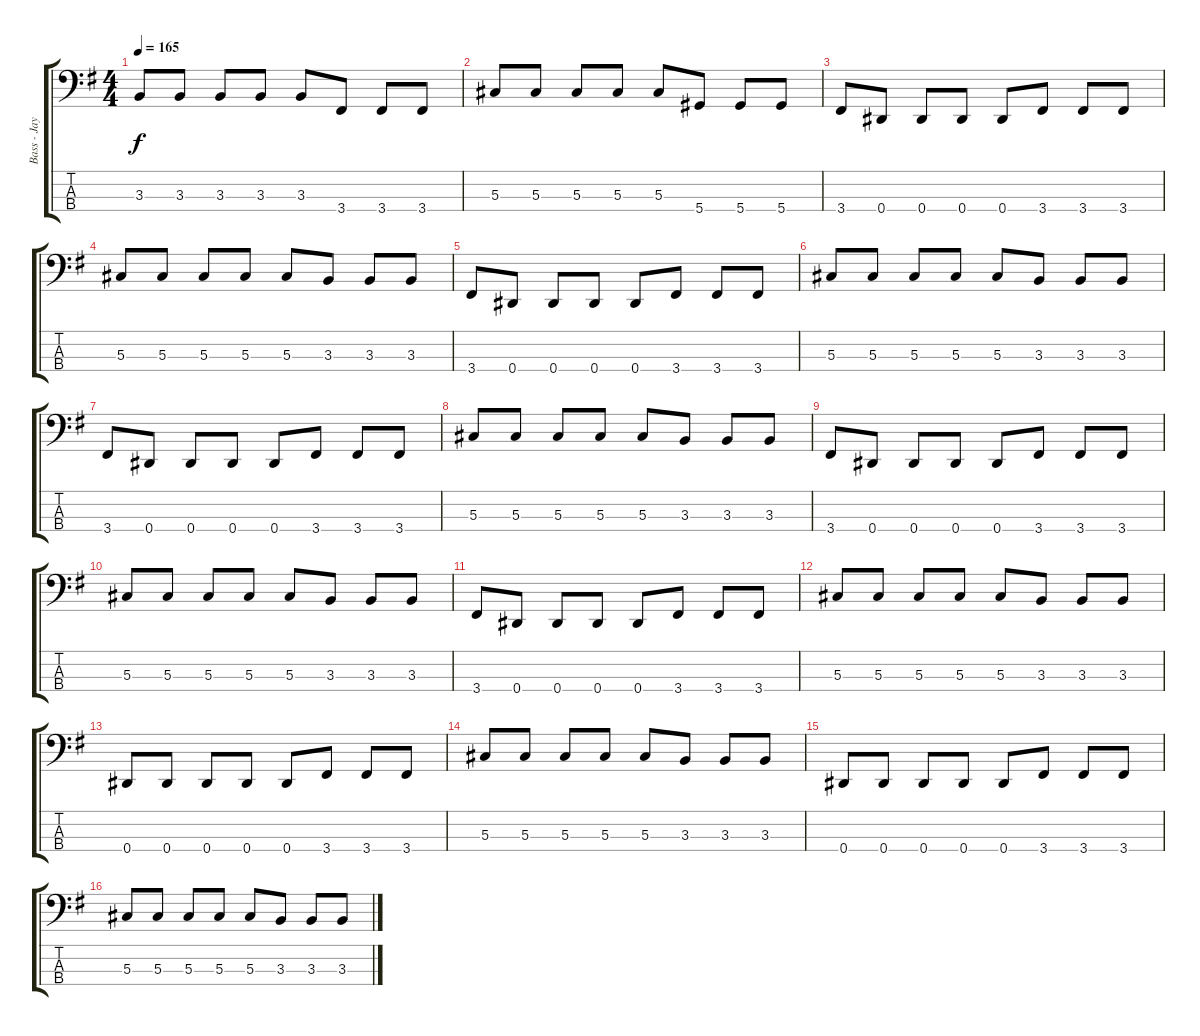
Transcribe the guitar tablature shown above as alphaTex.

\track ("Bass - Jay Bentley" "Bass - Jay") {instrument electricbasspick}
\staff {score tabs}
\tuning (Gb2 Db2 Ab1 Eb1) {hide}
\ts (4 4)
\tempo 165
\clef f4
\ks g
3.3.8{dy f instrument electricbasspick} 3.3.8 3.3.8 3.3.8 3.3.8 3.4.8 3.4.8 3.4.8 |
5.3.8 5.3.8 5.3.8 5.3.8 5.3.8 5.4.8 5.4.8 5.4.8 |
3.4.8 0.4.8 0.4.8 0.4.8 0.4.8 3.4.8 3.4.8 3.4.8 |
5.3.8 5.3.8 5.3.8 5.3.8 5.3.8 3.3.8 3.3.8 3.3.8 |
3.4.8 0.4.8 0.4.8 0.4.8 0.4.8 3.4.8 3.4.8 3.4.8 |
5.3.8 5.3.8 5.3.8 5.3.8 5.3.8 3.3.8 3.3.8 3.3.8 |
3.4.8 0.4.8 0.4.8 0.4.8 0.4.8 3.4.8 3.4.8 3.4.8 |
5.3.8 5.3.8 5.3.8 5.3.8 5.3.8 3.3.8 3.3.8 3.3.8 |
3.4.8 0.4.8 0.4.8 0.4.8 0.4.8 3.4.8 3.4.8 3.4.8 |
5.3.8 5.3.8 5.3.8 5.3.8 5.3.8 3.3.8 3.3.8 3.3.8 |
3.4.8 0.4.8 0.4.8 0.4.8 0.4.8 3.4.8 3.4.8 3.4.8 |
5.3.8 5.3.8 5.3.8 5.3.8 5.3.8 3.3.8 3.3.8 3.3.8 |
0.4.8 0.4.8 0.4.8 0.4.8 0.4.8 3.4.8 3.4.8 3.4.8 |
5.3.8 5.3.8 5.3.8 5.3.8 5.3.8 3.3.8 3.3.8 3.3.8 |
0.4.8 0.4.8 0.4.8 0.4.8 0.4.8 3.4.8 3.4.8 3.4.8 |
5.3.8 5.3.8 5.3.8 5.3.8 5.3.8 3.3.8 3.3.8 3.3.8
